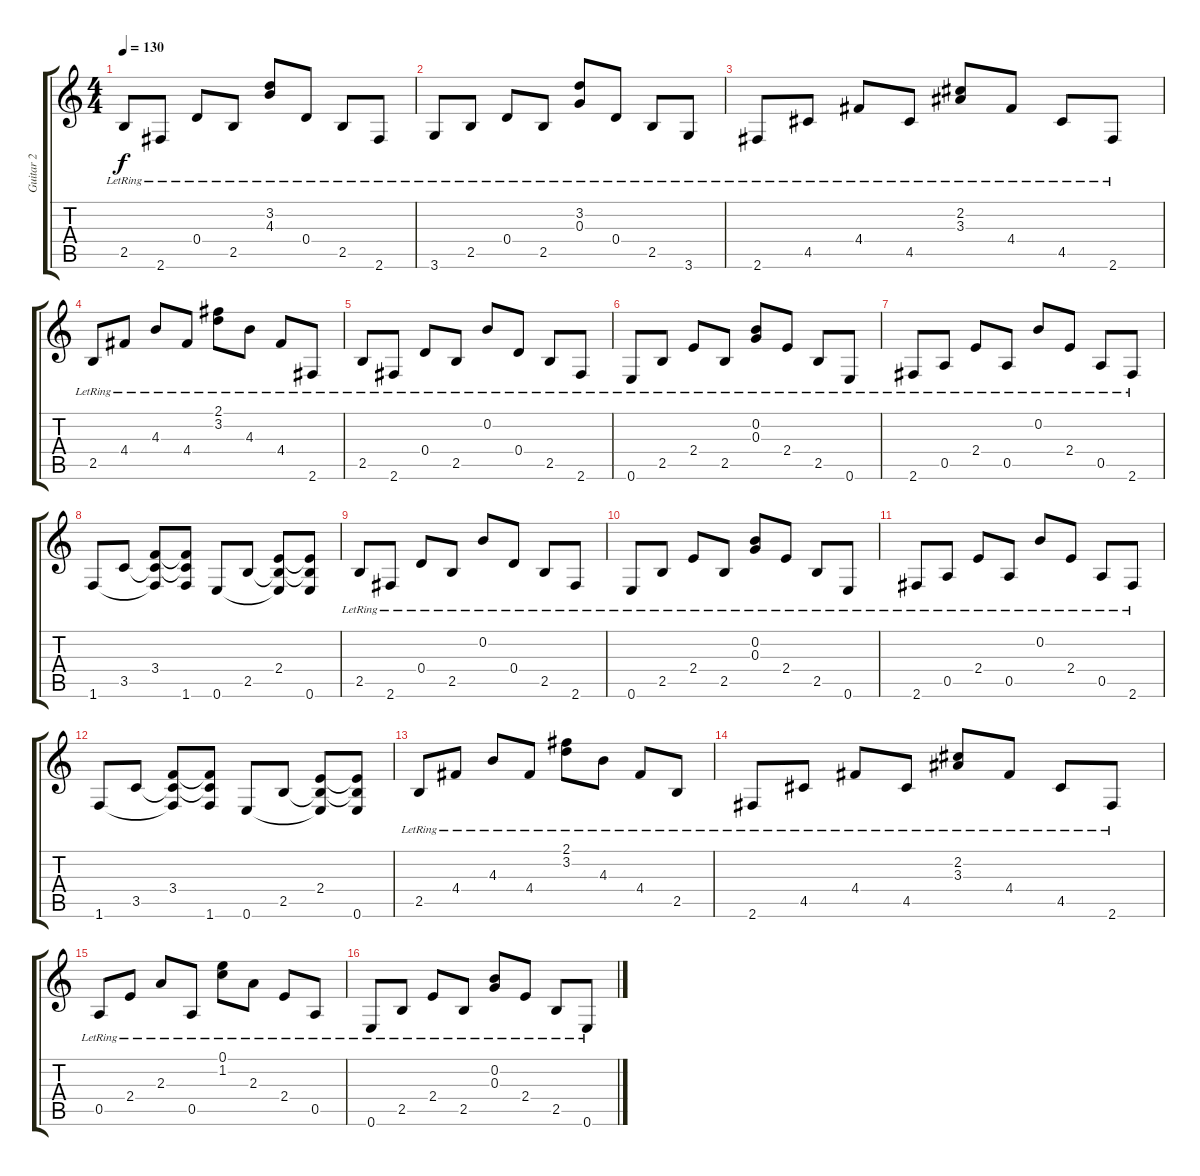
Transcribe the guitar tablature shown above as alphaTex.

\track ("Guitar 2" "Guitar 2") {instrument acousticguitarsteel}
\staff {score tabs}
\tuning (E4 B3 G3 D3 A2 E2) {hide}
\ts (4 4)
\tempo 130
\clef g2
\ks c
2.5{lr}.8{dy f} 2.6{lr}.8 0.4{lr}.8 2.5{lr}.8 (3.2{lr} 4.3{lr}).8 0.4{lr}.8 2.5{lr}.8 2.6{lr}.8 |
3.6{lr}.8 2.5{lr}.8 0.4{lr}.8 2.5{lr}.8 (3.2{lr} 0.3{lr}).8 0.4{lr}.8 2.5{lr}.8 3.6{lr}.8 |
2.6{lr}.8 4.5{lr}.8 4.4{lr}.8 4.5{lr}.8 (2.2{lr} 3.3{lr}).8 4.4{lr}.8 4.5{lr}.8 2.6{lr}.8 |
2.5{lr}.8 4.4{lr}.8 4.3{lr}.8 4.4{lr}.8 (2.1{lr} 3.2{lr}).8 4.3{lr}.8 4.4{lr}.8 2.6{lr}.8 |
2.5{lr}.8 2.6{lr}.8 0.4{lr}.8 2.5{lr}.8 0.2{lr}.8 0.4{lr}.8 2.5{lr}.8 2.6{lr}.8 |
0.6{lr}.8 2.5{lr}.8 2.4{lr}.8 2.5{lr}.8 (0.2{lr} 0.3{lr}).8 2.4{lr}.8 2.5{lr}.8 0.6{lr}.8 |
2.6{lr}.8 0.5{lr}.8 2.4{lr}.8 0.5{lr}.8 0.2{lr}.8 2.4{lr}.8 0.5{lr}.8 2.6{lr}.8 |
1.6.8 3.5.8 (3.4 3.5{t} 1.6{t}).8 (3.4{t} 3.5{t} 1.6).8 0.6.8 2.5.8 (2.4 2.5{t} 0.6{t}).8 (2.4{t} 2.5{t} 0.6).8 |
2.5{lr}.8 2.6{lr}.8 0.4{lr}.8 2.5{lr}.8 0.2{lr}.8 0.4{lr}.8 2.5{lr}.8 2.6{lr}.8 |
0.6{lr}.8 2.5{lr}.8 2.4{lr}.8 2.5{lr}.8 (0.2{lr} 0.3{lr}).8 2.4{lr}.8 2.5{lr}.8 0.6{lr}.8 |
2.6{lr}.8 0.5{lr}.8 2.4{lr}.8 0.5{lr}.8 0.2{lr}.8 2.4{lr}.8 0.5{lr}.8 2.6{lr}.8 |
1.6.8 3.5.8 (3.4 3.5{t} 1.6{t}).8 (3.4{t} 3.5{t} 1.6).8 0.6.8 2.5.8 (2.4 2.5{t} 0.6{t}).8 (2.4{t} 2.5{t} 0.6).8 |
2.5{lr}.8 4.4{lr}.8 4.3{lr}.8 4.4{lr}.8 (2.1{lr} 3.2{lr}).8 4.3{lr}.8 4.4{lr}.8 2.5{lr}.8 |
2.6{lr}.8 4.5{lr}.8 4.4{lr}.8 4.5{lr}.8 (2.2{lr} 3.3{lr}).8 4.4{lr}.8 4.5{lr}.8 2.6{lr}.8 |
0.5{lr}.8 2.4{lr}.8 2.3{lr}.8 0.5{lr}.8 (0.1{lr} 1.2{lr}).8 2.3{lr}.8 2.4{lr}.8 0.5{lr}.8 |
0.6{lr}.8 2.5{lr}.8 2.4{lr}.8 2.5{lr}.8 (0.2{lr} 0.3{lr}).8 2.4{lr}.8 2.5{lr}.8 0.6{lr}.8
